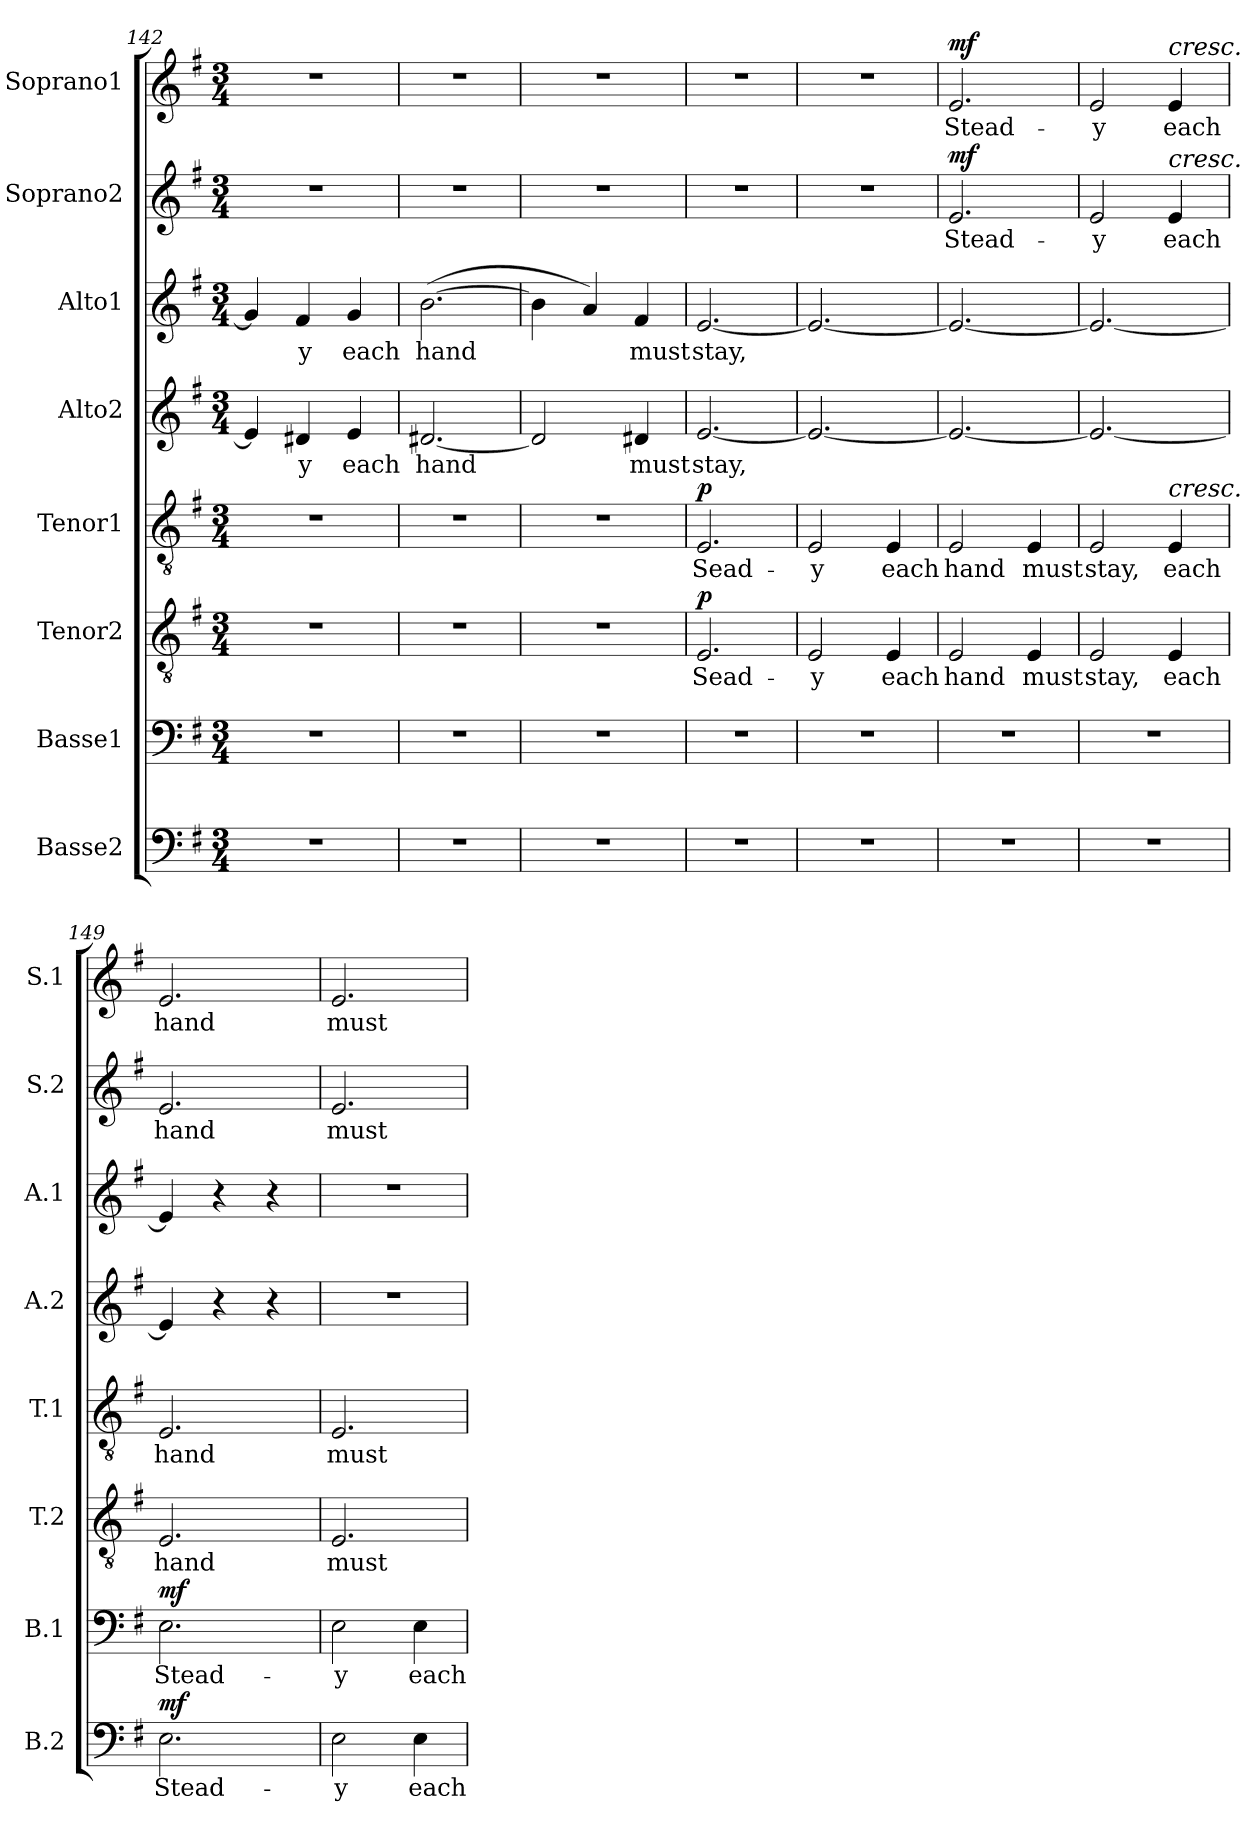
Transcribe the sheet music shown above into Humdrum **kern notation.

**kern	**text	**dynam	**kern	**text	**dynam	**kern	**text	**dynam	**kern	**text	**dynam	**kern	**text	**kern	**text	**kern	**text	**dynam	**kern	**text	**dynam
*part8	*part8	*part8	*part7	*part7	*part7	*part6	*part6	*part6	*part5	*part5	*part5	*part4	*part4	*part3	*part3	*part2	*part2	*part2	*part1	*part1	*part1
*staff8	*staff8	*staff8	*staff7	*staff7	*staff7	*staff6	*staff6	*staff6	*staff5	*staff5	*staff5	*staff4	*staff4	*staff3	*staff3	*staff2	*staff2	*staff2	*staff1	*staff1	*staff1
*I"Basse2	*	*	*I"Basse1	*	*	*I"Tenor2	*	*	*I"Tenor1	*	*	*I"Alto2	*	*I"Alto1	*	*I"Soprano2	*	*	*I"Soprano1	*	*
*I'B.2	*	*	*I'B.1	*	*	*I'T.2	*	*	*I'T.1	*	*	*I'A.2	*	*I'A.1	*	*I'S.2	*	*	*I'S.1	*	*
*clefF4	*	*	*clefF4	*	*	*clefGv2	*	*	*clefGv2	*	*	*clefG2	*	*clefG2	*	*clefG2	*	*	*clefG2	*	*
*k[f#]	*	*	*k[f#]	*	*	*k[f#]	*	*	*k[f#]	*	*	*k[f#]	*	*k[f#]	*	*k[f#]	*	*	*k[f#]	*	*
*M3/4	*	*	*M3/4	*	*	*M3/4	*	*	*M3/4	*	*	*M3/4	*	*M3/4	*	*M3/4	*	*	*M3/4	*	*
=142	=142	=142	=142	=142	=142	=142	=142	=142	=142	=142	=142	=142	=142	=142	=142	=142	=142	=142	=142	=142	=142
2.r	.	.	2.r	.	.	2.r	.	.	2.r	.	.	4e/]	.	4g/]	.	2.r	.	.	2.r	.	.
!	!	!	!	!	!	!	!	!	!	!	!	!	!LO:LY:b	!	!LO:LY:b	!	!	!	!	!	!
.	.	.	.	.	.	.	.	.	.	.	.	4d#X/	-y	4f#/	-y	.	.	.	.	.	.
!	!	!	!	!	!	!	!	!	!	!	!	!	!LO:LY:b	!	!LO:LY:b	!	!	!	!	!	!
.	.	.	.	.	.	.	.	.	.	.	.	4e/	each	4g/	each	.	.	.	.	.	.
=143	=143	=143	=143	=143	=143	=143	=143	=143	=143	=143	=143	=143	=143	=143	=143	=143	=143	=143	=143	=143	=143
!	!	!	!	!	!	!	!	!	!	!	!	!	!LO:LY:b	!	!LO:LY:b	!	!	!	!	!	!
2.r	.	.	2.r	.	.	2.r	.	.	2.r	.	.	[2.d#X/	hand	([2.b\	hand	2.r	.	.	2.r	.	.
=144	=144	=144	=144	=144	=144	=144	=144	=144	=144	=144	=144	=144	=144	=144	=144	=144	=144	=144	=144	=144	=144
2.r	.	.	2.r	.	.	2.r	.	.	2.r	.	.	2d#/]	.	4b\]	.	2.r	.	.	2.r	.	.
.	.	.	.	.	.	.	.	.	.	.	.	.	.	4a/)	.	.	.	.	.	.	.
!	!	!	!	!	!	!	!	!	!	!	!	!	!LO:LY:b	!	!LO:LY:b	!	!	!	!	!	!
.	.	.	.	.	.	.	.	.	.	.	.	4d#X/	must	4f#/	must	.	.	.	.	.	.
=145	=145	=145	=145	=145	=145	=145	=145	=145	=145	=145	=145	=145	=145	=145	=145	=145	=145	=145	=145	=145	=145
!	!	!	!	!	!	!	!LO:LY:b	!LO:DY:a	!	!LO:LY:b	!LO:DY:a	!	!LO:LY:b	!	!LO:LY:b	!	!	!	!	!	!
2.r	.	.	2.r	.	.	2.E/	Sead-	p	2.E/	Sead-	p	[2.e/	stay,	[2.e/	stay,	2.r	.	.	2.r	.	.
=146	=146	=146	=146	=146	=146	=146	=146	=146	=146	=146	=146	=146	=146	=146	=146	=146	=146	=146	=146	=146	=146
!	!	!	!	!	!	!	!LO:LY:b	!	!	!LO:LY:b	!	!	!	!	!	!	!	!	!	!	!
2.r	.	.	2.r	.	.	2E/	-y	.	2E/	-y	.	2.e/_	.	2.e/_	.	2.r	.	.	2.r	.	.
!	!	!	!	!	!	!	!LO:LY:b	!	!	!LO:LY:b	!	!	!	!	!	!	!	!	!	!	!
.	.	.	.	.	.	4E/	each	.	4E/	each	.	.	.	.	.	.	.	.	.	.	.
=147	=147	=147	=147	=147	=147	=147	=147	=147	=147	=147	=147	=147	=147	=147	=147	=147	=147	=147	=147	=147	=147
!	!	!	!	!	!	!	!LO:LY:b	!	!	!LO:LY:b	!	!	!	!	!	!	!LO:LY:b	!LO:DY:a	!	!LO:LY:b	!LO:DY:a
2.r	.	.	2.r	.	.	2E/	hand	.	2E/	hand	.	2.e/_	.	2.e/_	.	2.e/	Stead-	mf	2.e/	Stead-	mf
!	!	!	!	!	!	!	!LO:LY:b	!	!	!LO:LY:b	!	!	!	!	!	!	!	!	!	!	!
.	.	.	.	.	.	4E/	must	.	4E/	must	.	.	.	.	.	.	.	.	.	.	.
=148	=148	=148	=148	=148	=148	=148	=148	=148	=148	=148	=148	=148	=148	=148	=148	=148	=148	=148	=148	=148	=148
!	!	!	!	!	!	!	!LO:LY:b	!	!	!LO:LY:b	!	!	!	!	!	!	!LO:LY:b	!	!	!LO:LY:b	!
2.r	.	.	2.r	.	.	2E/	stay,	.	2E/	stay,	.	2.e/_	.	2.e/_	.	2e/	-y	.	2e/	-y	.
!	!	!	!	!	!	!	!	!	!	!	!	!	!	!	!	!	!	!	!LO:TX:a:i:t=cresc.	!	!
!	!	!	!	!	!	!	!	!	!	!	!	!	!	!	!	!LO:TX:a:i:t=cresc.	!	!	!	!	!
!	!	!	!	!	!	!	!	!	!LO:TX:a:i:t=cresc.	!	!	!	!	!	!	!	!	!	!	!	!
!	!	!	!	!	!	!	!LO:LY:b	!	!	!LO:LY:b	!	!	!	!	!	!	!LO:LY:b	!	!	!LO:LY:b	!
.	.	.	.	.	.	4E/	each	.	4E/	each	.	.	.	.	.	4e/	each	.	4e/	each	.
=149	=149	=149	=149	=149	=149	=149	=149	=149	=149	=149	=149	=149	=149	=149	=149	=149	=149	=149	=149	=149	=149
!	!LO:LY:b	!LO:DY:a	!	!LO:LY:b	!LO:DY:a	!	!LO:LY:b	!	!	!LO:LY:b	!	!	!	!	!	!	!LO:LY:b	!	!	!LO:LY:b	!
2.E\	Stead-	mf	2.E\	Stead-	mf	2.E/	hand	.	2.E/	hand	.	4e/]	.	4e/]	.	2.e/	hand	.	2.e/	hand	.
.	.	.	.	.	.	.	.	.	.	.	.	4r	.	4r	.	.	.	.	.	.	.
.	.	.	.	.	.	.	.	.	.	.	.	4r	.	4r	.	.	.	.	.	.	.
=150	=150	=150	=150	=150	=150	=150	=150	=150	=150	=150	=150	=150	=150	=150	=150	=150	=150	=150	=150	=150	=150
!	!LO:LY:b	!	!	!LO:LY:b	!	!	!LO:LY:b	!	!	!LO:LY:b	!	!	!	!	!	!	!LO:LY:b	!	!	!LO:LY:b	!
2E\	-y	.	2E\	-y	.	2.E/	must	.	2.E/	must	.	2.r	.	2.r	.	2.e/	must	.	2.e/	must	.
!	!LO:LY:b	!	!	!LO:LY:b	!	!	!	!	!	!	!	!	!	!	!	!	!	!	!	!	!
4E\	each	.	4E\	each	.	.	.	.	.	.	.	.	.	.	.	.	.	.	.	.	.
=	=	=	=	=	=	=	=	=	=	=	=	=	=	=	=	=	=	=	=	=	=
*-	*-	*-	*-	*-	*-	*-	*-	*-	*-	*-	*-	*-	*-	*-	*-	*-	*-	*-	*-	*-	*-
